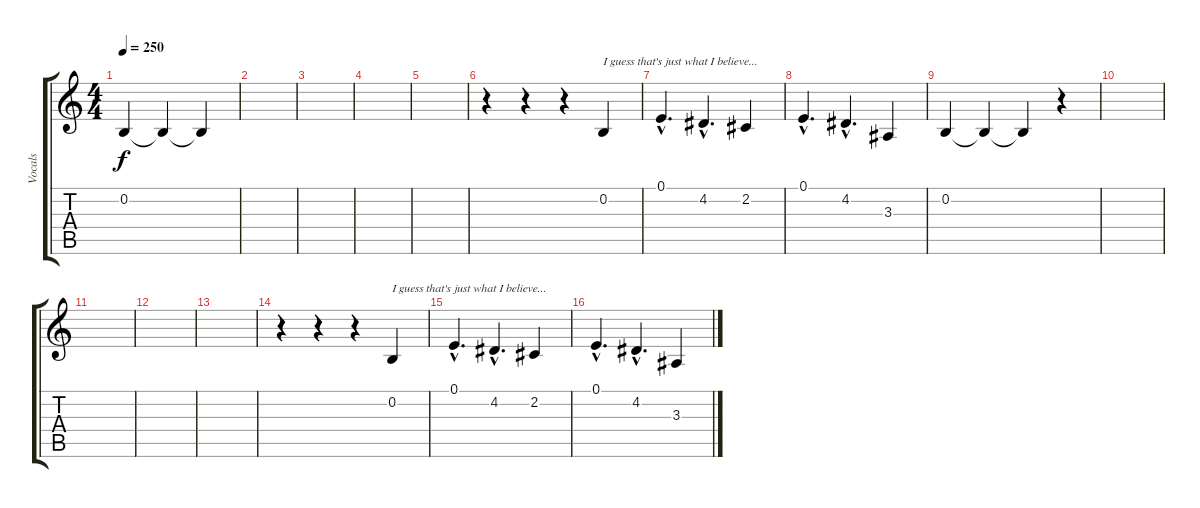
\track ("Vocals" "Vocals") {instrument oboe}
\staff {score tabs}
\tuning (E4 B3 G3 D3 A2 E2) {hide}
\ts (4 4)
\tempo 250
\clef g2
\ks c
0.2.4{dy f} 0.2{t}.4 0.2{t}.4 |
|
|
|
|
r.4 r.4 r.4 0.2.4{txt "I guess that's just what I believe..."} |
0.1{hac}.4{d} 4.2{hac}.4{d} 2.2.4 |
0.1{hac}.4{d} 4.2{hac}.4{d} 3.3.4 |
0.2.4 0.2{t}.4 0.2{t}.4 r.4 |
|
|
|
|
r.4 r.4 r.4 0.2.4{txt "I guess that's just what I believe..."} |
0.1{hac}.4{d} 4.2{hac}.4{d} 2.2.4 |
0.1{hac}.4{d} 4.2{hac}.4{d} 3.3.4
